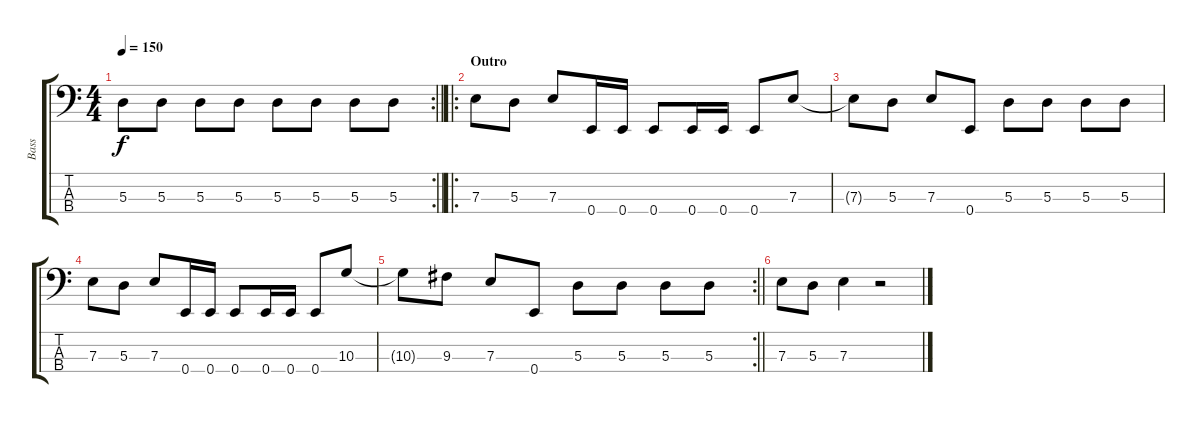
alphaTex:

\track ("Bass" "Bass") {instrument electricbassfinger}
\staff {score tabs}
\tuning (G2 D2 A1 E1) {hide}
\rc 2
\ts (4 4)
\tempo 150
\clef f4
\barLineRight lightlight
\ks c
5.3.8{dy f} 5.3.8 5.3.8 5.3.8 5.3.8 5.3.8 5.3.8 5.3.8 |
\ro
\section ("" "Outro")
7.3.8 5.3.8 7.3.8 0.4.16 0.4.16 0.4.8 0.4.16 0.4.16 0.4.8 7.3.8 |
7.3{t}.8 5.3.8 7.3.8 0.4.8 5.3.8 5.3.8 5.3.8 5.3.8 |
7.3.8 5.3.8 7.3.8 0.4.16 0.4.16 0.4.8 0.4.16 0.4.16 0.4.8 10.3.8 |
\rc 2
\barLineRight lightlight
10.3{t}.8 9.3.8 7.3.8 0.4.8 5.3.8 5.3.8 5.3.8 5.3.8 |
7.3.8 5.3.8 7.3.4 r.2
